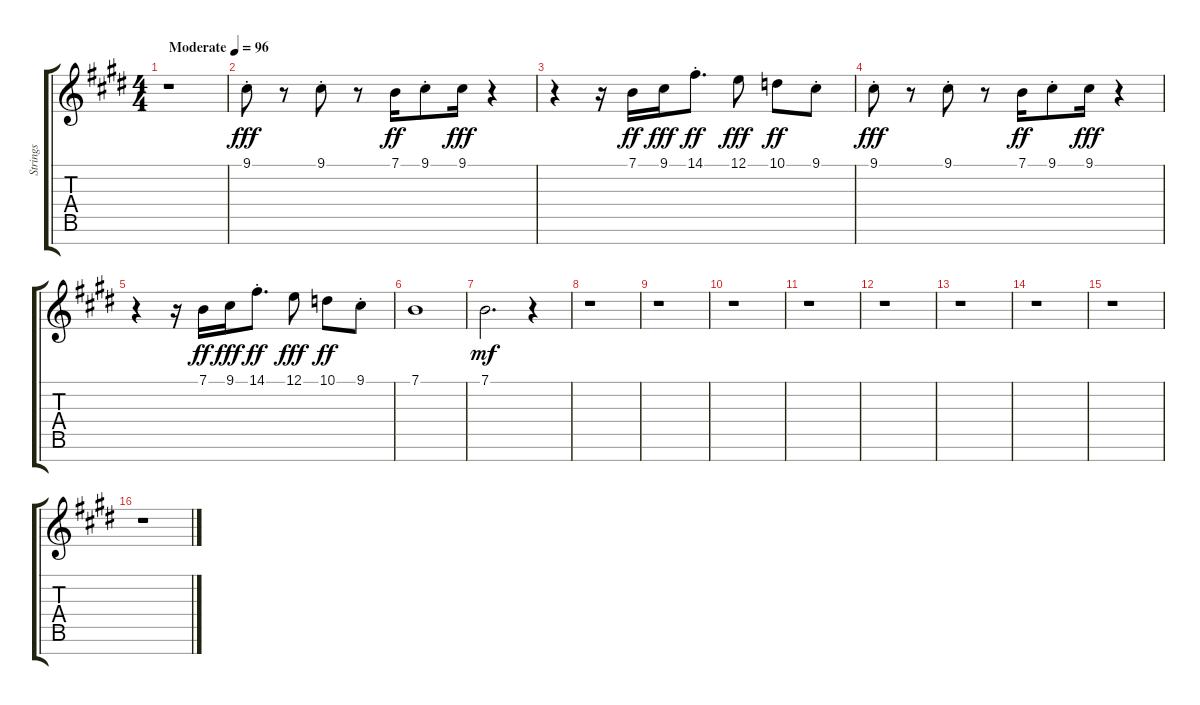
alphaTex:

\track ("Strings" "Strings") {instrument synthstrings1}
\staff {score tabs}
\tuning (E4 B3 G3 D3 A2 E2 B1) {hide}
\ts (4 4)
\tempo (96 "Moderate")
\clef g2
\ks e
r.1{dy fff instrument synthstrings1} |
9.1{st}.8 r.8 9.1{st}.8 r.8 7.1.16{dy ff} 9.1{st}.8 9.1.16{dy fff} r.4 |
r.4 r.16 7.1.16{dy ff} 9.1.16{dy fff} 14.1{st}.8{d dy ff} 12.1.8{dy fff} 10.1.8{dy ff} 9.1{st}.8 |
9.1{st}.8{dy fff} r.8 9.1{st}.8 r.8 7.1.16{dy ff} 9.1{st}.8 9.1.16{dy fff} r.4 |
r.4 r.16 7.1.16{dy ff} 9.1.16{dy fff} 14.1{st}.8{d dy ff} 12.1.8{dy fff} 10.1.8{dy ff} 9.1{st}.8 |
7.1.1 |
7.1.2{d dy mf} r.4 |
r.1 |
r.1 |
r.1 |
r.1 |
r.1 |
r.1 |
r.1 |
r.1 |
r.1
